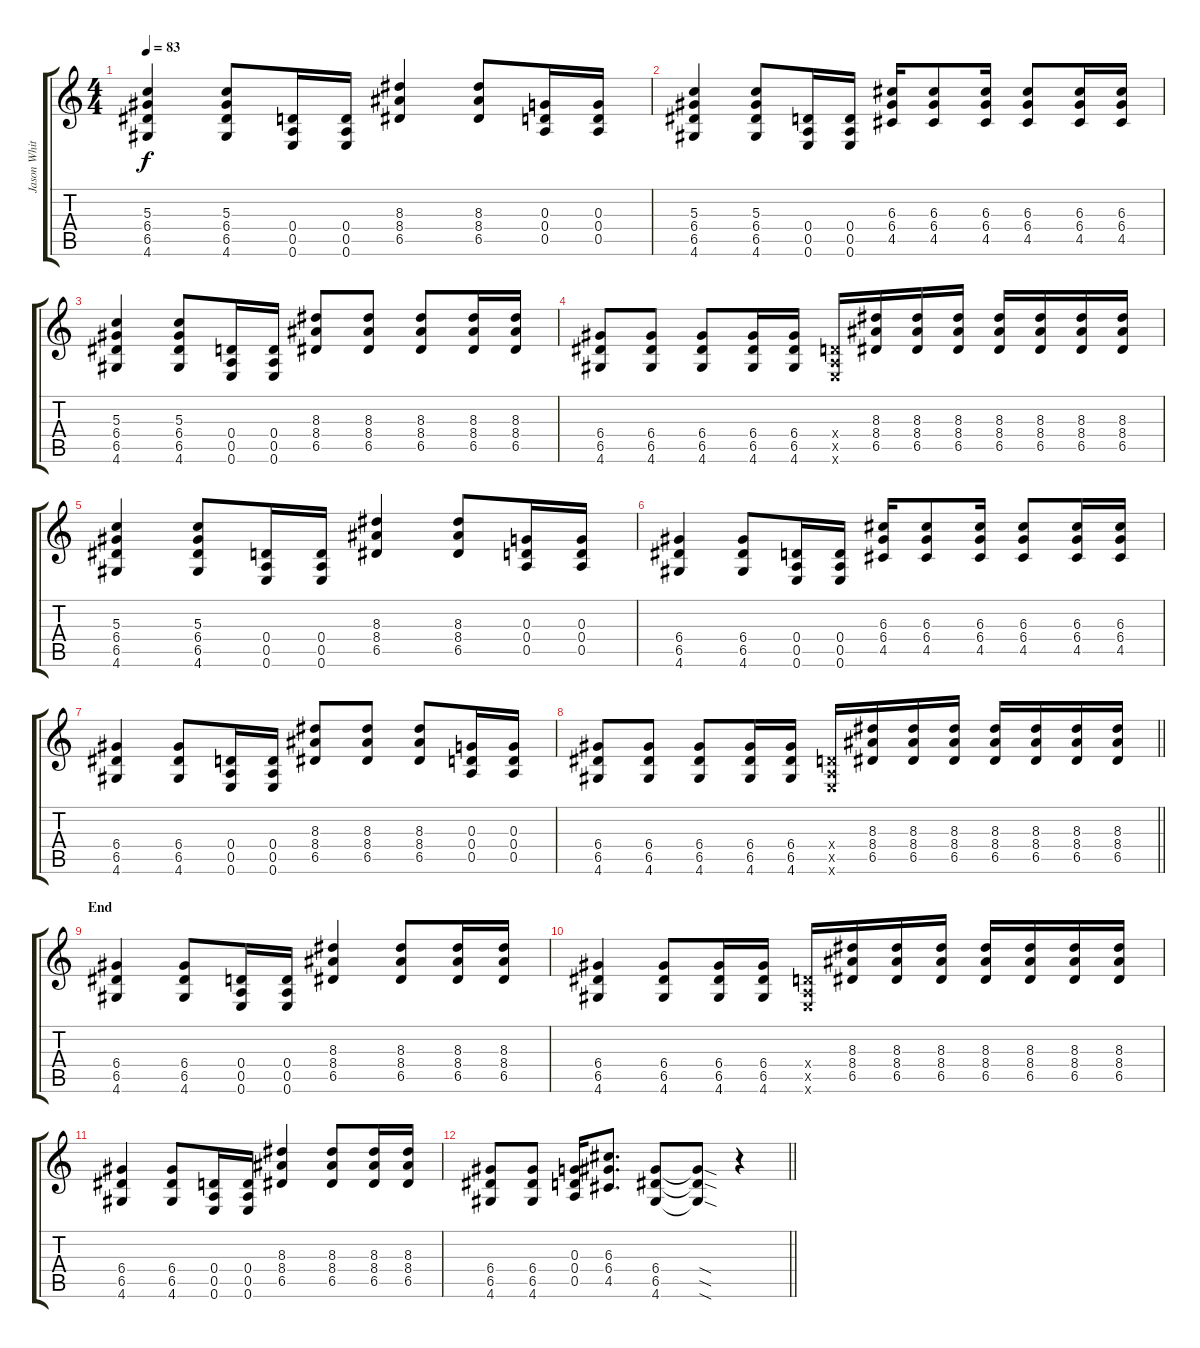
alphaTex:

\track ("Jason White [Guitar]" "Jason Whit") {instrument overdrivenguitar}
\staff {score tabs}
\tuning (E4 B3 G3 D3 A2 E2) {hide}
\ts (4 4)
\tempo 83
\clef g2
\ks c
(5.3 6.4 6.5 4.6).4{dy f} (5.3 6.4 6.5 4.6).8 (0.4 0.5 0.6).16 (0.4 0.5 0.6).16 (8.3 8.4 6.5).4 (8.3 8.4 6.5).8 (0.3 0.4 0.5).16 (0.3 0.4 0.5).16 |
(5.3 6.4 6.5 4.6).4 (5.3 6.4 6.5 4.6).8 (0.4 0.5 0.6).16 (0.4 0.5 0.6).16 (6.3 6.4 4.5).16 (6.3 6.4 4.5).8 (6.3 6.4 4.5).16 (6.3 6.4 4.5).8 (6.3 6.4 4.5).16 (6.3 6.4 4.5).16 |
(5.3 6.4 6.5 4.6).4 (5.3 6.4 6.5 4.6).8 (0.4 0.5 0.6).16 (0.4 0.5 0.6).16 (8.3 8.4 6.5).8 (8.3 8.4 6.5).8 (8.3 8.4 6.5).8 (8.3 8.4 6.5).16 (8.3 8.4 6.5).16 |
(6.4 6.5 4.6).8 (6.4 6.5 4.6).8 (6.4 6.5 4.6).8 (6.4 6.5 4.6).16 (6.4 6.5 4.6).16 (0.4{x} 0.5{x} 0.6{x}).16 (8.3 8.4 6.5).16 (8.3 8.4 6.5).16 (8.3 8.4 6.5).16 (8.3 8.4 6.5).16 (8.3 8.4 6.5).16 (8.3 8.4 6.5).16 (8.3 8.4 6.5).16 |
(5.3 6.4 6.5 4.6).4 (5.3 6.4 6.5 4.6).8 (0.4 0.5 0.6).16 (0.4 0.5 0.6).16 (8.3 8.4 6.5).4 (8.3 8.4 6.5).8 (0.3 0.4 0.5).16 (0.3 0.4 0.5).16 |
(6.4 6.5 4.6).4 (6.4 6.5 4.6).8 (0.4 0.5 0.6).16 (0.4 0.5 0.6).16 (6.3 6.4 4.5).16 (6.3 6.4 4.5).8 (6.3 6.4 4.5).16 (6.3 6.4 4.5).8 (6.3 6.4 4.5).16 (6.3 6.4 4.5).16 |
(6.4 6.5 4.6).4 (6.4 6.5 4.6).8 (0.4 0.5 0.6).16 (0.4 0.5 0.6).16 (8.3 8.4 6.5).8 (8.3 8.4 6.5).8 (8.3 8.4 6.5).8 (0.3 0.4 0.5).16 (0.3 0.4 0.5).16 |
\barLineRight lightlight
(6.4 6.5 4.6).8 (6.4 6.5 4.6).8 (6.4 6.5 4.6).8 (6.4 6.5 4.6).16 (6.4 6.5 4.6).16 (0.4{x} 0.5{x} 0.6{x}).16 (8.3 8.4 6.5).16 (8.3 8.4 6.5).16 (8.3 8.4 6.5).16 (8.3 8.4 6.5).16 (8.3 8.4 6.5).16 (8.3 8.4 6.5).16 (8.3 8.4 6.5).16 |
\section ("" "End")
(6.4 6.5 4.6).4 (6.4 6.5 4.6).8 (0.4 0.5 0.6).16 (0.4 0.5 0.6).16 (8.3 8.4 6.5).4 (8.3 8.4 6.5).8 (8.3 8.4 6.5).16 (8.3 8.4 6.5).16 |
(6.4 6.5 4.6).4 (6.4 6.5 4.6).8 (6.4 6.5 4.6).16 (6.4 6.5 4.6).16 (0.4{x} 0.5{x} 0.6{x}).16 (8.3 8.4 6.5).16 (8.3 8.4 6.5).16 (8.3 8.4 6.5).16 (8.3 8.4 6.5).16 (8.3 8.4 6.5).16 (8.3 8.4 6.5).16 (8.3 8.4 6.5).16 |
(6.4 6.5 4.6).4 (6.4 6.5 4.6).8 (0.4 0.5 0.6).16 (0.4 0.5 0.6).16 (8.3 8.4 6.5).4 (8.3 8.4 6.5).8 (8.3 8.4 6.5).16 (8.3 8.4 6.5).16 |
\barLineRight lightlight
(6.4 6.5 4.6).8 (6.4 6.5 4.6).8 (0.3 0.4 0.5).16 (6.3 6.4 4.5).8{d} (6.4 6.5 4.6).8 (6.4{sod t} 6.5{sod t} 4.6{sod t}).8 r.4
